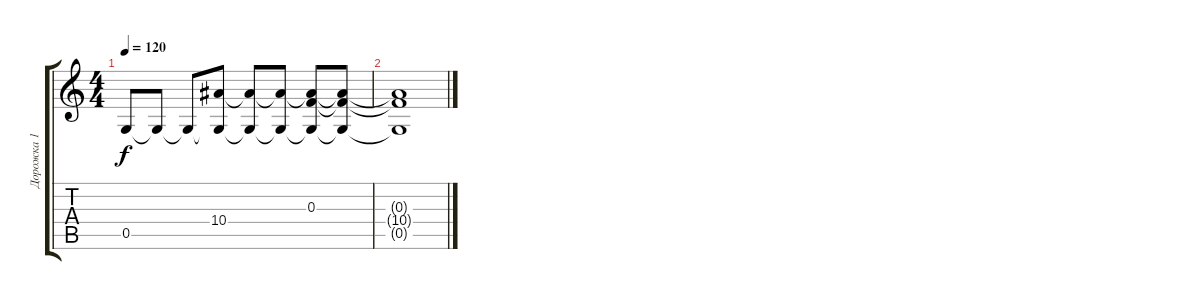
\track ("Дорожка 1" "Дорожка 1") {instrument acousticguitarsteel}
\staff {score tabs}
\tuning (D4 A3 F3 C3 G2 D2) {hide}
\ts (4 4)
\tempo 120
\clef g2
\ks c
0.5.8{dy f} 0.5{t}.8 0.5{t}.8 (10.4 0.5{t}).8 (10.4{t} 0.5{t}).8 (10.4{t} 0.5{t}).8 (0.3 10.4{t} 0.5{t}).8 (0.3{t} 10.4{t} 0.5{t}).8 |
(0.3{t} 10.4{t} 0.5{t}).1
